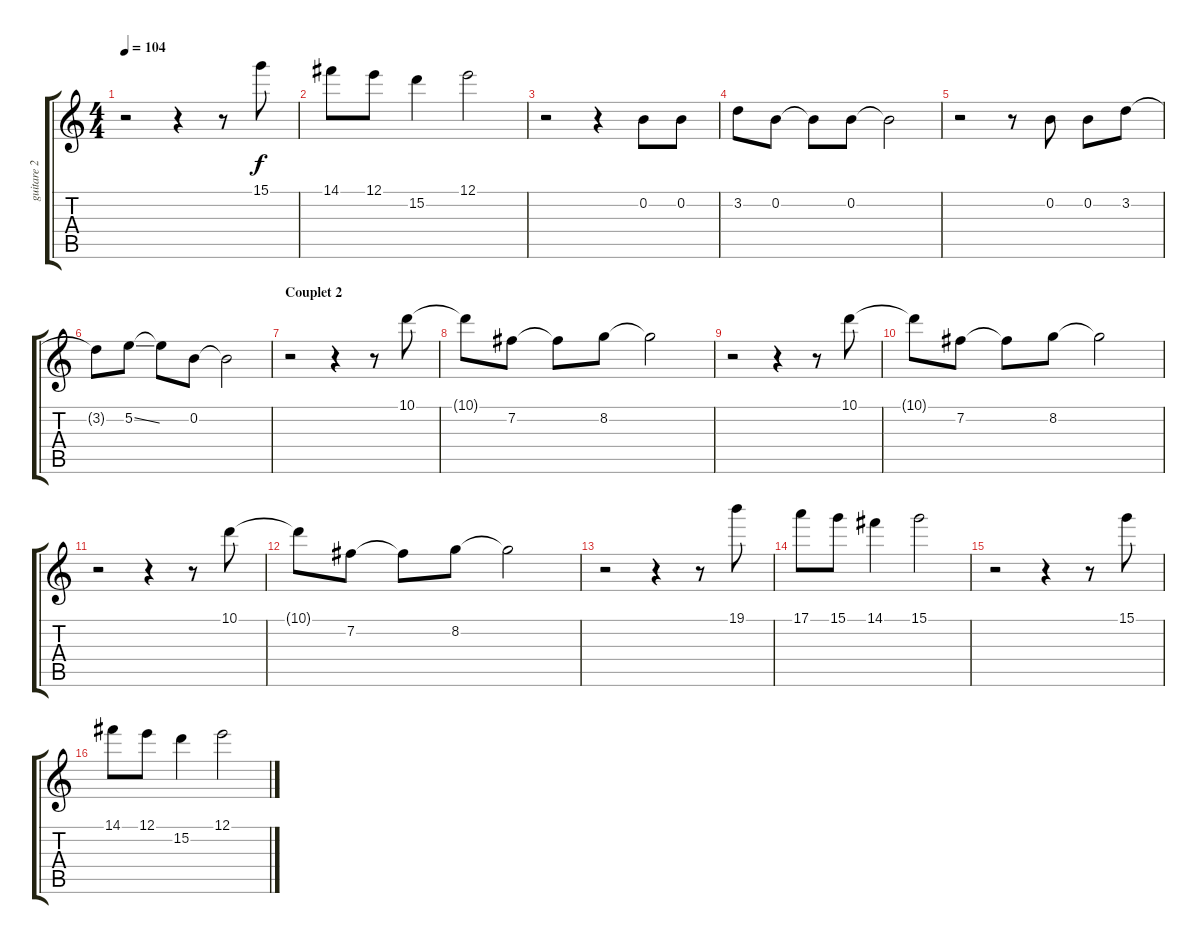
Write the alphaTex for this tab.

\track ("guitare 2" "guitare 2") {instrument electricguitarclean}
\staff {score tabs}
\tuning (E4 B3 G3 D3 A2 E2) {hide}
\ts (4 4)
\tempo 104
\clef g2
\ks c
r.2{dy f} r.4 r.8 15.1.8 |
14.1.8 12.1.8 15.2.4 12.1.2 |
r.2 r.4 0.2.8 0.2.8 |
3.2.8 0.2.8 0.2{t}.8 0.2.8 0.2{t}.2 |
r.2 r.8 0.2.8 0.2.8 3.2.8 |
3.2{t}.8 5.2{ss}.8 5.2{t}.8 0.2.8 0.2{t}.2 |
\section ("" "Couplet 2")
r.2 r.4 r.8 10.1.8 |
10.1{t}.8 7.2.8 7.2{t}.8 8.2.8 8.2{t}.2 |
r.2 r.4 r.8 10.1.8 |
10.1{t}.8 7.2.8 7.2{t}.8 8.2.8 8.2{t}.2 |
r.2 r.4 r.8 10.1.8 |
10.1{t}.8 7.2.8 7.2{t}.8 8.2.8 8.2{t}.2 |
r.2 r.4 r.8 19.1.8 |
17.1.8 15.1.8 14.1.4 15.1.2 |
r.2 r.4 r.8 15.1.8 |
14.1.8 12.1.8 15.2.4 12.1.2
